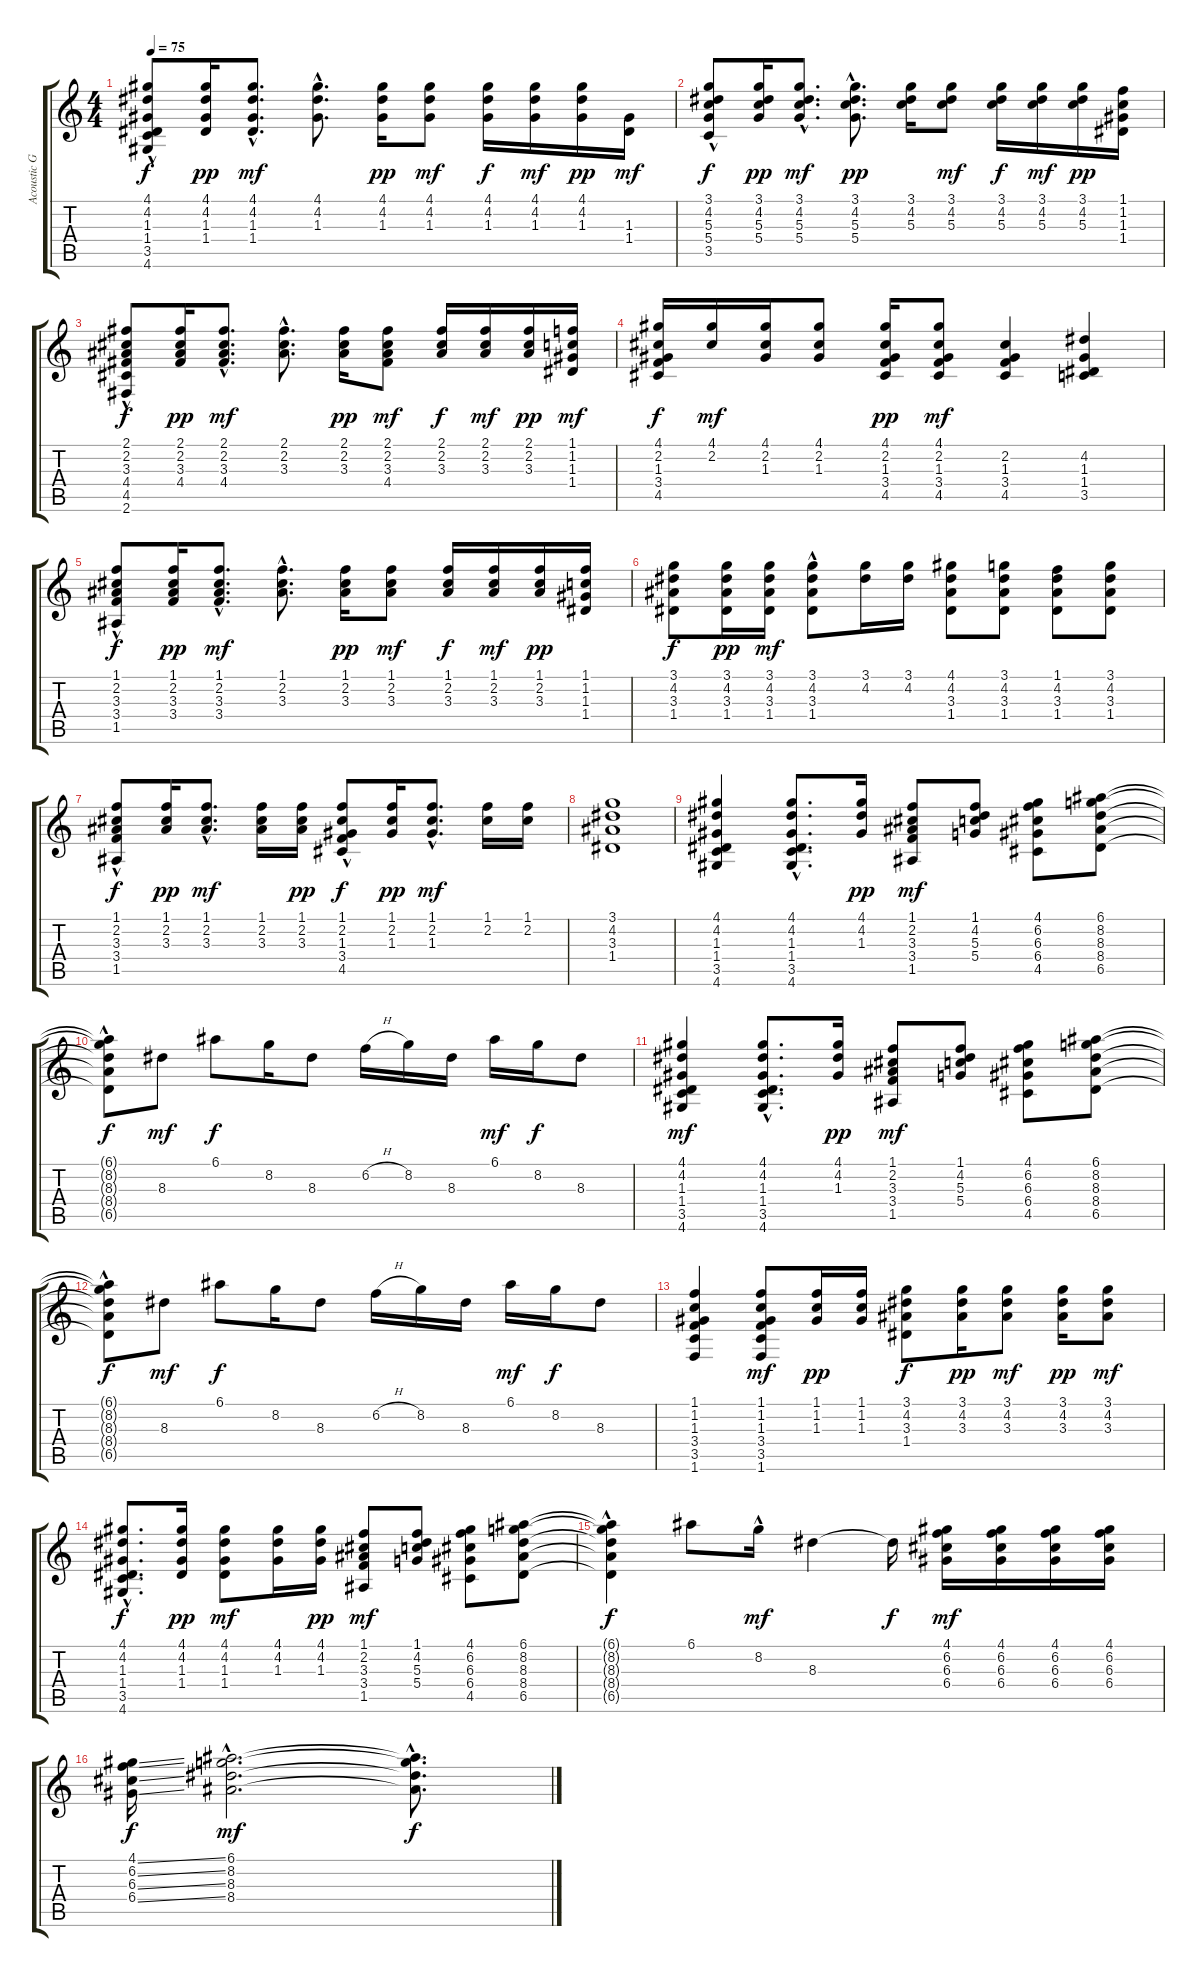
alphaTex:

\track ("Acoustic Guitar I" "Acoustic G") {instrument acousticguitarsteel}
\staff {score tabs}
\tuning (E4 B3 G3 D3 A2 E2) {hide}
\ts (4 4)
\tempo 75
\clef g2
\ks c
(4.1 4.2 1.3 1.4 3.5 4.6{hac}).8{dy f} (4.1 4.2 1.3 1.4).16{dy pp} (4.1{hac} 4.2{hac} 1.3{hac} 1.4{hac}).8{d dy mf} (4.1{hac} 4.2{hac} 1.3{hac}).8{d} (4.1 4.2 1.3).16{dy pp} (4.1 4.2 1.3).8{dy mf} (4.1 4.2 1.3).16{dy f} (4.1 4.2 1.3).16{dy mf} (4.1 4.2 1.3).16{dy pp} (1.3 1.4).16{dy mf} |
(3.1 4.2 5.3 5.4 3.5{hac}).8{dy f} (3.1 4.2 5.3 5.4).16{dy pp} (3.1{hac} 4.2{hac} 5.3{hac} 5.4{hac}).8{d dy mf} (3.1{hac} 4.2{hac} 5.3{hac} 5.4).8{d dy pp} (3.1 4.2 5.3).16 (3.1 4.2 5.3).8{dy mf} (3.1 4.2 5.3).16{dy f} (3.1 4.2 5.3).16{dy mf} (3.1 4.2 5.3).16{dy pp} (1.1 1.2 1.3 1.4).16 |
(2.1 2.2 3.3 4.4 4.5{hac} 2.6{hac}).8{dy f} (2.1 2.2 3.3 4.4).16{dy pp} (2.1{hac} 2.2{hac} 3.3{hac} 4.4{hac}).8{d dy mf} (2.1{hac} 2.2{hac} 3.3{hac}).8{d} (2.1 2.2 3.3).16{dy pp} (2.1 2.2 3.3 4.4).8{dy mf} (2.1 2.2 3.3).16{dy f} (2.1 2.2 3.3).16{dy mf} (2.1 2.2 3.3).16{dy pp} (1.1 1.2 1.3 1.4).16{dy mf} |
(4.1 2.2 1.3 3.4 4.5).16{dy f} (4.1 2.2).16{dy mf} (4.1 2.2 1.3).16 (4.1 2.2 1.3).8 (4.1 2.2 1.3 3.4 4.5).16{dy pp} (4.1 2.2 1.3 3.4 4.5).8{dy mf} (2.2 1.3 3.4 4.5).4 (4.2 1.3 1.4 3.5).4 |
(1.1 2.2 3.3 3.4 1.5{hac}).8{dy f} (1.1 2.2 3.3 3.4).16{dy pp} (1.1{hac} 2.2{hac} 3.3{hac} 3.4{hac}).8{d dy mf} (1.1{hac} 2.2{hac} 3.3{hac}).8{d} (1.1 2.2 3.3).16{dy pp} (1.1 2.2 3.3).8{dy mf} (1.1 2.2 3.3).16{dy f} (1.1 2.2 3.3).16{dy mf} (1.1 2.2 3.3).16{dy pp} (1.1 1.2 1.3 1.4).16 |
(3.1 4.2 3.3 1.4).8{dy f} (3.1 4.2 3.3 1.4).16{dy pp} (3.1 4.2 3.3 1.4).16{dy mf} (3.1 4.2 3.3{hac} 1.4{hac}).8 (3.1 4.2).16 (3.1 4.2).16 (4.1 4.2 3.3 1.4).8 (3.1 4.2 3.3 1.4).8 (1.1 4.2 3.3 1.4).8 (3.1 4.2 3.3 1.4).8 |
(1.1 2.2 3.3 3.4{hac} 1.5{hac}).8{dy f} (1.1 2.2 3.3).16{dy pp} (1.1{hac} 2.2{hac} 3.3{hac}).8{d dy mf} (1.1 2.2 3.3).16 (1.1 2.2 3.3).16{dy pp} (1.1 2.2 1.3 3.4{hac} 4.5{hac}).8{dy f} (1.1 2.2 1.3).16{dy pp} (1.1{hac} 2.2{hac} 1.3).8{d dy mf} (1.1 2.2).16 (1.1 2.2).16 |
(3.1 4.2 3.3 1.4).1 |
(4.1 4.2 1.3 1.4 3.5 4.6).4 (4.1{hac} 4.2{hac} 1.3{hac} 1.4{hac} 3.5{hac} 4.6{hac}).8{d} (4.1 4.2 1.3).16{dy pp} (1.1 2.2 3.3 3.4 1.5).8{dy mf} (1.1 4.2 5.3 5.4).8 (4.1 6.2 6.3 6.4 4.5).8 (6.1 8.2 8.3 8.4 6.5).8 |
(6.1{t} 8.2{hac t} 8.3{t} 8.4{t} 6.5{t}).8{dy f} 8.3.8{dy mf} 6.1.8{dy f} 8.2.16 8.3.8 6.2{h}.16 8.2.16 8.3.16 6.1.16{dy mf} 8.2.16{dy f} 8.3.8 |
(4.1 4.2 1.3 1.4 3.5 4.6).4{dy mf} (4.1{hac} 4.2{hac} 1.3{hac} 1.4{hac} 3.5{hac} 4.6{hac}).8{d} (4.1 4.2 1.3).16{dy pp} (1.1 2.2 3.3 3.4 1.5).8{dy mf} (1.1 4.2 5.3 5.4).8 (4.1 6.2 6.3 6.4 4.5).8 (6.1 8.2 8.3 8.4 6.5).8 |
(6.1{t} 8.2{hac t} 8.3{t} 8.4{t} 6.5{t}).8{dy f} 8.3.8{dy mf} 6.1.8{dy f} 8.2.16 8.3.8 6.2{h}.16 8.2.16 8.3.16 6.1.16{dy mf} 8.2.16{dy f} 8.3.8 |
(1.1 1.2 1.3 3.4 3.5 1.6).4 (1.1 1.2 1.3 3.4 3.5 1.6).8{dy mf} (1.1 1.2 1.3).16{dy pp} (1.1 1.2 1.3).16 (3.1 4.2 3.3 1.4).8{dy f} (3.1 4.2 3.3).16{dy pp} (3.1 4.2 3.3).8{dy mf} (3.1 4.2 3.3).16{dy pp} (3.1 4.2 3.3).8{dy mf} |
(4.1{hac} 4.2{hac} 1.3{hac} 1.4{hac} 3.5{hac} 4.6).8{d dy f} (4.1 4.2 1.3 1.4).16{dy pp} (4.1 4.2 1.3 1.4).8{dy mf} (4.1 4.2 1.3).16 (4.1 4.2 1.3).16{dy pp} (1.1 2.2 3.3 3.4 1.5).8{dy mf} (1.1 4.2 5.3 5.4).8 (4.1 6.2 6.3 6.4 4.5).8 (6.1 8.2 8.3 8.4 6.5).8 |
(6.1{t} 8.2{hac t} 8.3{hac t} 8.4{hac t} 6.5{hac t}).4{dy f} 6.1.8 8.2{hac}.16{dy mf} 8.3.4 8.3{t}.16{dy f} (4.1 6.2 6.3 6.4).16{dy mf} (4.1 6.2 6.3 6.4).16 (4.1 6.2 6.3 6.4).16 (4.1 6.2 6.3 6.4).16 |
(4.1{ss} 6.2{ss} 6.3{ss} 6.4{ss}).16{dy f} (6.1{hac} 8.2{hac} 8.3{hac} 8.4{hac}).2{d dy mf} (6.1{hac t} 8.2{hac t} 8.3{hac t} 8.4{hac t}).8{d dy f}
